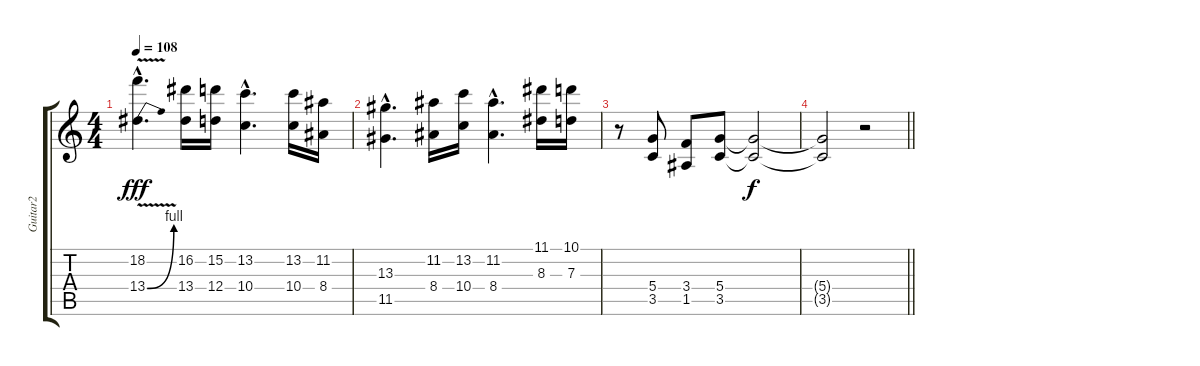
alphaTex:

\track ("Guitar2" "Guitar2") {instrument distortionguitar}
\staff {score tabs}
\tuning (E4 B3 G3 D3 A2 E2) {hide}
\ts (4 4)
\tempo 108
\clef g2
\ks c
(18.2{hac} 13.4{be (bend 0 0 60 4) v hac}).4{d dy fff} (16.2 13.4).16 (15.2 12.4).16 (13.2{hac} 10.4{hac}).4{d} (13.2 10.4).16 (11.2 8.4).16 |
(13.3{hac} 11.5{hac}).4{d} (11.2 8.4).16 (13.2 10.4).16 (11.2{hac} 8.4{hac}).4{d} (11.1 8.3).16 (10.1 7.3).16 |
r.8 (5.4 3.5).8 (3.4 1.5).8 (5.4 3.5).8 (5.4{t} 3.5{t}).2{dy f volume 0 instrument distortionguitar} |
\barLineRight lightlight
(5.4{t} 3.5{t}).2 r.2
